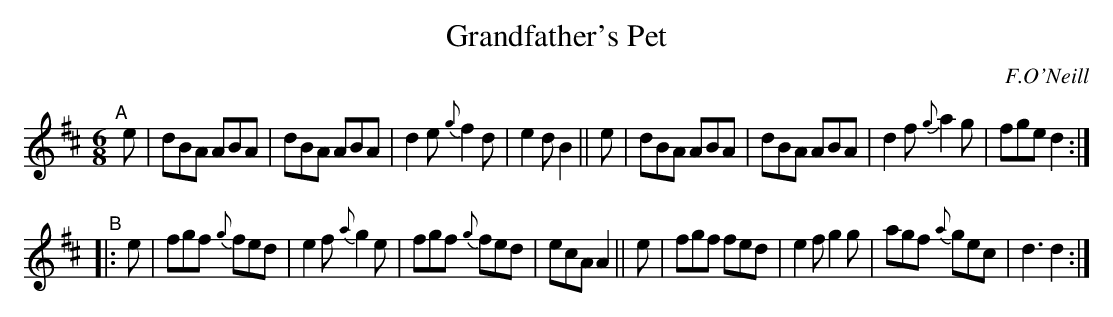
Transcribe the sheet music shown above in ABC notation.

X:1
T: Grandfather's Pet
O: F.O'Neill
M: 6/8
L: 1/8
K: D
"^A"[|]\
e | dBA ABA | dBA ABA | d2e {g}f2d | e2d B2 ||\
e | dBA ABA | dBA ABA | d2f {g}a2g | fge d2  :|
"^B"|:\
e | fgf {g}fed | e2f {a}g2e | fgf {g}fed | ecA A2 ||\
e | fgf    fed | e2f    g2g | agf {a}gec | d3  d2  :|
